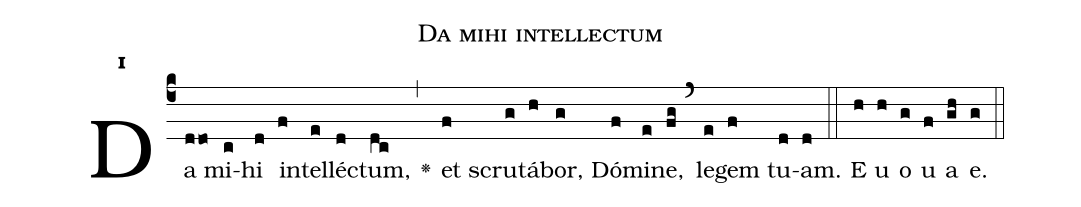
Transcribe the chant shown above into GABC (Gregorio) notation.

name:Da mihi intellectum;
office-part:Antiphona;
mode:1;
%%
initial-style: 1;
name: Da mihi intellectum;
book: Antiphonae & Responsoria/Tomus III, p. 88;
occasion: Psalterium Hebdomada III Sabbato;
office-part: Hora media Ant 1;
user-notes: ;
commentary: ;
annotation: 1g;
centering-scheme: english;
fontsize: 12;
font: OFLSortsMillGoudy;
height: 11;
width: 4.5;
%%
(c4)Da(ddo) mi(c)hi(d) in(f)tel(e)lé(d)ctum,(dc) <v>\greheightstar</v>(,) et(f) scru(g)tá(h)bor,(g) Dó(f)mi(e)ne,(fg) (`) le(e)gem(f) tu(d)am.(d) (::)
E(h) u(h) o(g) u(f) a(gh) e.(g) (::)
